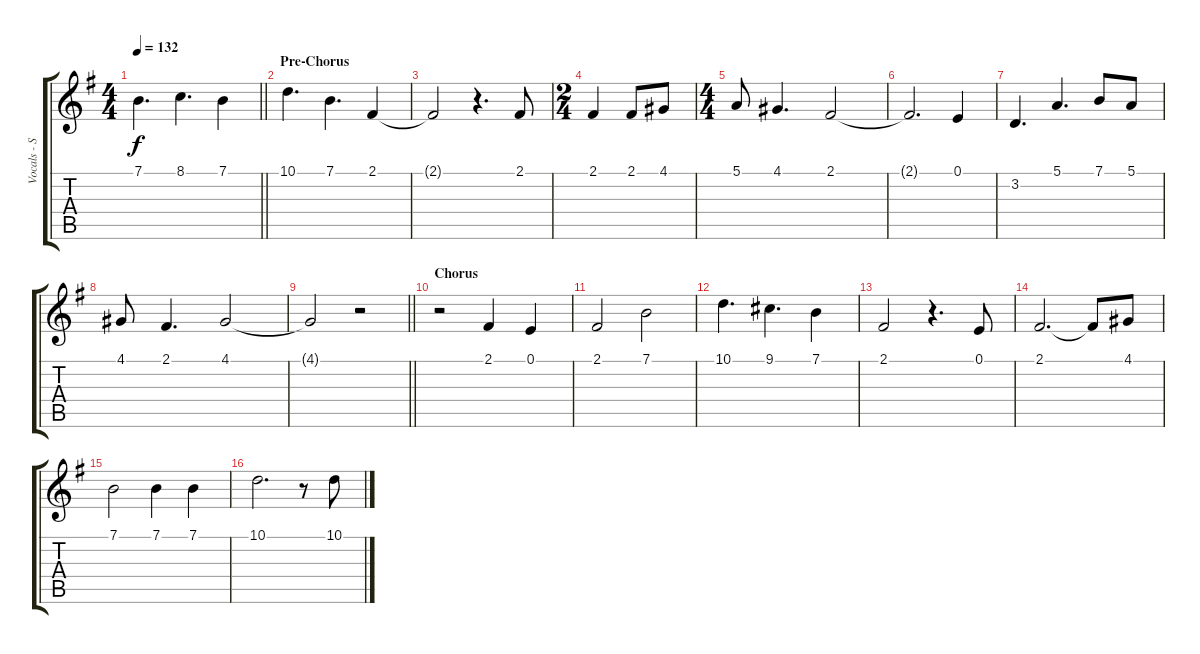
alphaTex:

\track ("Vocals - Simone Simons" "Vocals - S") {instrument choiraahs}
\staff {score tabs}
\tuning (E4 B3 G3 D3 A2 E2) {hide}
\ts (4 4)
\tempo 132
\clef g2
\barLineRight lightlight
\ks g
7.1.4{d dy f} 8.1.4{d} 7.1.4 |
\section ("" "Pre-Chorus")
10.1.4{d} 7.1.4{d} 2.1.4 |
2.1{t}.2 r.4{d} 2.1.8 |
\ts (2 4)
2.1.4 2.1.8 4.1.8 |
\ts (4 4)
5.1.8 4.1.4{d} 2.1.2 |
2.1{t}.2{d} 0.1.4 |
3.2.4{d} 5.1.4{d} 7.1.8 5.1.8 |
4.1.8 2.1.4{d} 4.1.2 |
\barLineRight lightlight
4.1{t}.2 r.2 |
\section ("" "Chorus")
r.2 2.1.4 0.1.4 |
2.1.2 7.1.2 |
10.1.4{d} 9.1.4{d} 7.1.4 |
2.1.2 r.4{d} 0.1.8 |
2.1.2{d} 2.1{t}.8 4.1.8 |
7.1.2 7.1.4 7.1.4 |
10.1.2{d} r.8 10.1.8
